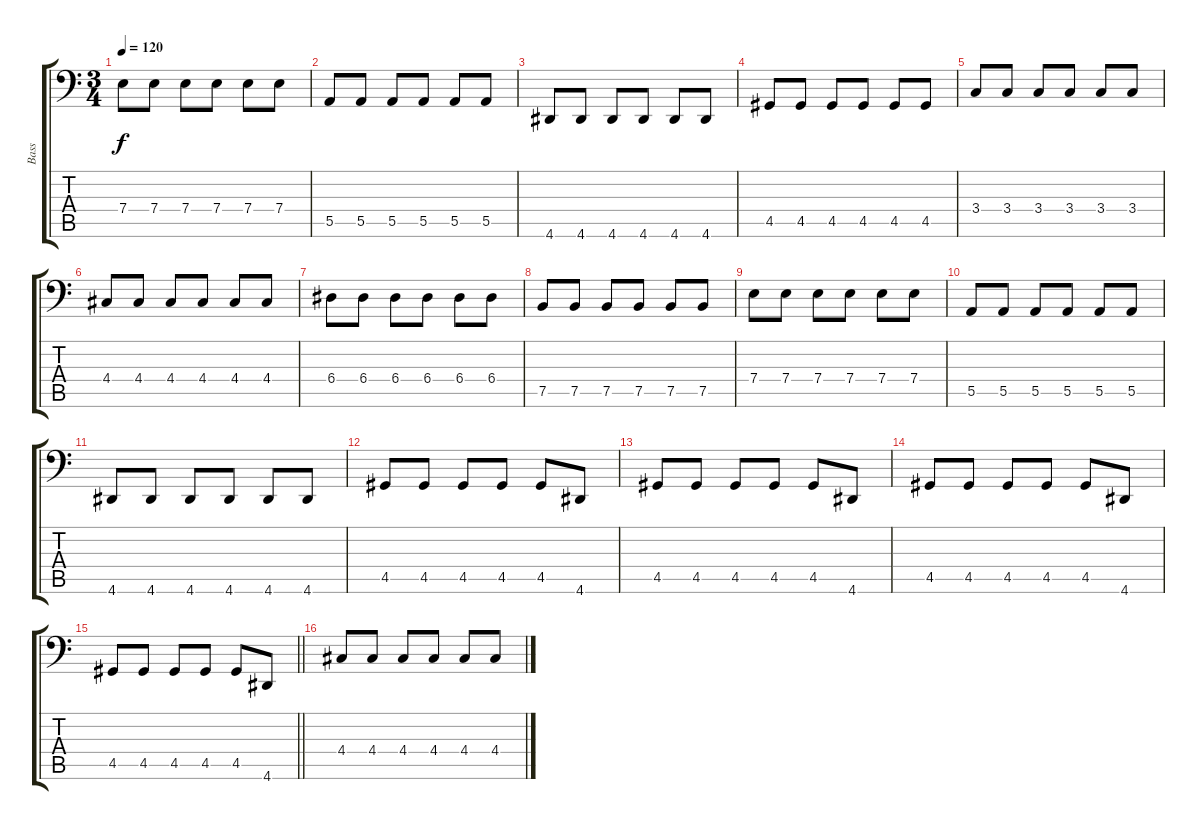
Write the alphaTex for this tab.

\track ("Bass" "Bass") {instrument electricbassfinger}
\staff {score tabs}
\tuning (C3 G2 D2 A1 E1 B0) {hide}
\ts (3 4)
\tempo 120
\clef f4
\ks c
7.4.8{dy f} 7.4.8 7.4.8 7.4.8 7.4.8 7.4.8 |
5.5.8 5.5.8 5.5.8 5.5.8 5.5.8 5.5.8 |
4.6.8 4.6.8 4.6.8 4.6.8 4.6.8 4.6.8 |
4.5.8 4.5.8 4.5.8 4.5.8 4.5.8 4.5.8 |
3.4.8 3.4.8 3.4.8 3.4.8 3.4.8 3.4.8 |
4.4.8 4.4.8 4.4.8 4.4.8 4.4.8 4.4.8 |
6.4.8 6.4.8 6.4.8 6.4.8 6.4.8 6.4.8 |
7.5.8 7.5.8 7.5.8 7.5.8 7.5.8 7.5.8 |
7.4.8 7.4.8 7.4.8 7.4.8 7.4.8 7.4.8 |
5.5.8 5.5.8 5.5.8 5.5.8 5.5.8 5.5.8 |
4.6.8 4.6.8 4.6.8 4.6.8 4.6.8 4.6.8 |
4.5.8 4.5.8 4.5.8 4.5.8 4.5.8 4.6.8 |
4.5.8 4.5.8 4.5.8 4.5.8 4.5.8 4.6.8 |
4.5.8 4.5.8 4.5.8 4.5.8 4.5.8 4.6.8 |
\barLineRight lightlight
4.5.8 4.5.8 4.5.8 4.5.8 4.5.8 4.6.8 |
4.4.8 4.4.8 4.4.8 4.4.8 4.4.8 4.4.8
